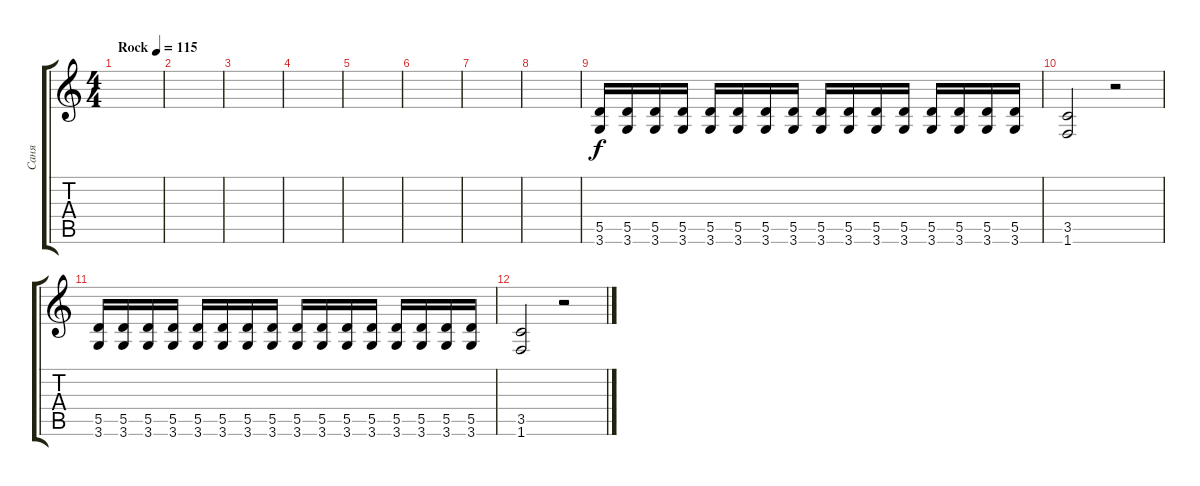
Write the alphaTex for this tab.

\track ("Саня" "Саня") {instrument overdrivenguitar}
\staff {score tabs}
\tuning (E4 B3 G3 D3 A2 E2) {hide}
\ts (4 4)
\tempo (115 "Rock")
\clef g2
\ks c
|
|
|
|
|
|
|
|
(5.5 3.6).16 (5.5 3.6).16 (5.5 3.6).16 (5.5 3.6).16 (5.5 3.6).16 (5.5 3.6).16 (5.5 3.6).16 (5.5 3.6).16 (5.5 3.6).16 (5.5 3.6).16 (5.5 3.6).16 (5.5 3.6).16 (5.5 3.6).16 (5.5 3.6).16 (5.5 3.6).16 (5.5 3.6).16 |
(3.5 1.6).2 r.2 |
(5.5 3.6).16 (5.5 3.6).16 (5.5 3.6).16 (5.5 3.6).16 (5.5 3.6).16 (5.5 3.6).16 (5.5 3.6).16 (5.5 3.6).16 (5.5 3.6).16 (5.5 3.6).16 (5.5 3.6).16 (5.5 3.6).16 (5.5 3.6).16 (5.5 3.6).16 (5.5 3.6).16 (5.5 3.6).16 |
(3.5 1.6).2 r.2
